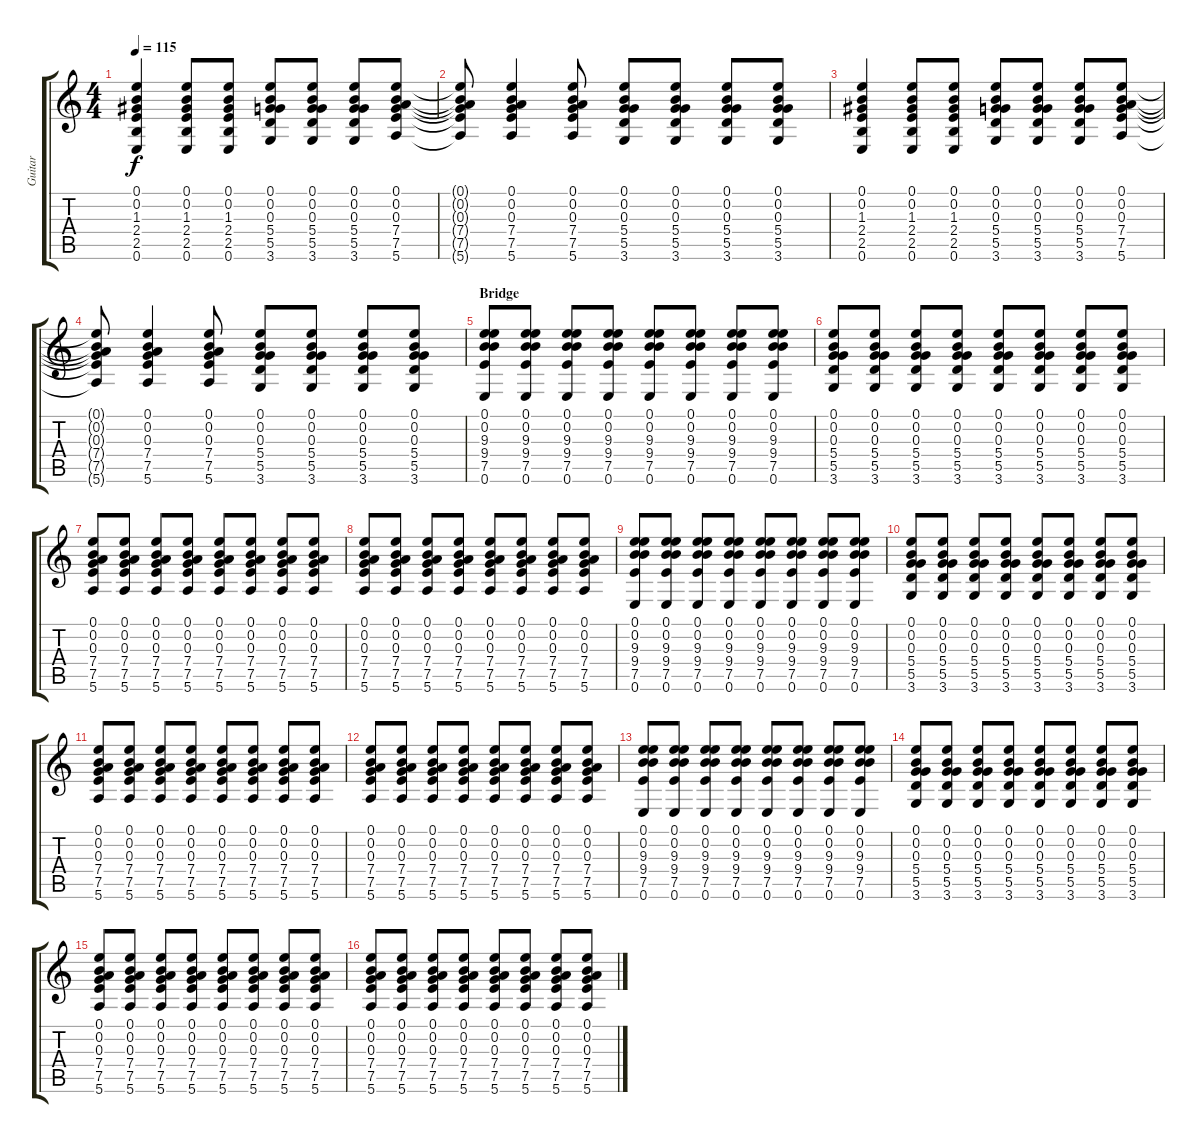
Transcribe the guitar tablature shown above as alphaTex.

\track ("Guitar" "Guitar") {instrument overdrivenguitar}
\staff {score tabs}
\tuning (E4 B3 G3 D3 A2 E2) {hide}
\ts (4 4)
\tempo 115
\clef g2
\ks c
(0.1 0.2 1.3 2.4 2.5 0.6).4{dy f instrument overdrivenguitar} (0.1 0.2 1.3 2.4 2.5 0.6).8 (0.1 0.2 1.3 2.4 2.5 0.6).8 (0.1 0.2 0.3 5.4 5.5 3.6).8 (0.1 0.2 0.3 5.4 5.5 3.6).8 (0.1 0.2 0.3 5.4 5.5 3.6).8 (0.1 0.2 0.3 7.4 7.5 5.6).8 |
(0.1{t} 0.2{t} 0.3{t} 7.4{t} 7.5{t} 5.6{t}).8 (0.1 0.2 0.3 7.4 7.5 5.6).4 (0.1 0.2 0.3 7.4 7.5 5.6).8 (0.1 0.2 0.3 5.4 5.5 3.6).8 (0.1 0.2 0.3 5.4 5.5 3.6).8 (0.1 0.2 0.3 5.4 5.5 3.6).8 (0.1 0.2 0.3 5.4 5.5 3.6).8 |
(0.1 0.2 1.3 2.4 2.5 0.6).4{instrument overdrivenguitar} (0.1 0.2 1.3 2.4 2.5 0.6).8 (0.1 0.2 1.3 2.4 2.5 0.6).8 (0.1 0.2 0.3 5.4 5.5 3.6).8 (0.1 0.2 0.3 5.4 5.5 3.6).8 (0.1 0.2 0.3 5.4 5.5 3.6).8 (0.1 0.2 0.3 7.4 7.5 5.6).8 |
(0.1{t} 0.2{t} 0.3{t} 7.4{t} 7.5{t} 5.6{t}).8 (0.1 0.2 0.3 7.4 7.5 5.6).4 (0.1 0.2 0.3 7.4 7.5 5.6).8 (0.1 0.2 0.3 5.4 5.5 3.6).8 (0.1 0.2 0.3 5.4 5.5 3.6).8 (0.1 0.2 0.3 5.4 5.5 3.6).8 (0.1 0.2 0.3 5.4 5.5 3.6).8 |
\section ("" "Bridge")
(0.1 0.2 9.3 9.4 7.5 0.6).8 (0.1 0.2 9.3 9.4 7.5 0.6).8 (0.1 0.2 9.3 9.4 7.5 0.6).8 (0.1 0.2 9.3 9.4 7.5 0.6).8 (0.1 0.2 9.3 9.4 7.5 0.6).8 (0.1 0.2 9.3 9.4 7.5 0.6).8 (0.1 0.2 9.3 9.4 7.5 0.6).8 (0.1 0.2 9.3 9.4 7.5 0.6).8 |
(0.1 0.2 0.3 5.4 5.5 3.6).8 (0.1 0.2 0.3 5.4 5.5 3.6).8 (0.1 0.2 0.3 5.4 5.5 3.6).8 (0.1 0.2 0.3 5.4 5.5 3.6).8 (0.1 0.2 0.3 5.4 5.5 3.6).8 (0.1 0.2 0.3 5.4 5.5 3.6).8 (0.1 0.2 0.3 5.4 5.5 3.6).8 (0.1 0.2 0.3 5.4 5.5 3.6).8 |
(0.1 0.2 0.3 7.4 7.5 5.6).8 (0.1 0.2 0.3 7.4 7.5 5.6).8 (0.1 0.2 0.3 7.4 7.5 5.6).8 (0.1 0.2 0.3 7.4 7.5 5.6).8 (0.1 0.2 0.3 7.4 7.5 5.6).8 (0.1 0.2 0.3 7.4 7.5 5.6).8 (0.1 0.2 0.3 7.4 7.5 5.6).8 (0.1 0.2 0.3 7.4 7.5 5.6).8 |
(0.1 0.2 0.3 7.4 7.5 5.6).8 (0.1 0.2 0.3 7.4 7.5 5.6).8 (0.1 0.2 0.3 7.4 7.5 5.6).8 (0.1 0.2 0.3 7.4 7.5 5.6).8 (0.1 0.2 0.3 7.4 7.5 5.6).8 (0.1 0.2 0.3 7.4 7.5 5.6).8 (0.1 0.2 0.3 7.4 7.5 5.6).8 (0.1 0.2 0.3 7.4 7.5 5.6).8 |
(0.1 0.2 9.3 9.4 7.5 0.6).8 (0.1 0.2 9.3 9.4 7.5 0.6).8 (0.1 0.2 9.3 9.4 7.5 0.6).8 (0.1 0.2 9.3 9.4 7.5 0.6).8 (0.1 0.2 9.3 9.4 7.5 0.6).8 (0.1 0.2 9.3 9.4 7.5 0.6).8 (0.1 0.2 9.3 9.4 7.5 0.6).8 (0.1 0.2 9.3 9.4 7.5 0.6).8 |
(0.1 0.2 0.3 5.4 5.5 3.6).8 (0.1 0.2 0.3 5.4 5.5 3.6).8 (0.1 0.2 0.3 5.4 5.5 3.6).8 (0.1 0.2 0.3 5.4 5.5 3.6).8 (0.1 0.2 0.3 5.4 5.5 3.6).8 (0.1 0.2 0.3 5.4 5.5 3.6).8 (0.1 0.2 0.3 5.4 5.5 3.6).8 (0.1 0.2 0.3 5.4 5.5 3.6).8 |
(0.1 0.2 0.3 7.4 7.5 5.6).8 (0.1 0.2 0.3 7.4 7.5 5.6).8 (0.1 0.2 0.3 7.4 7.5 5.6).8 (0.1 0.2 0.3 7.4 7.5 5.6).8 (0.1 0.2 0.3 7.4 7.5 5.6).8 (0.1 0.2 0.3 7.4 7.5 5.6).8 (0.1 0.2 0.3 7.4 7.5 5.6).8 (0.1 0.2 0.3 7.4 7.5 5.6).8 |
(0.1 0.2 0.3 7.4 7.5 5.6).8 (0.1 0.2 0.3 7.4 7.5 5.6).8 (0.1 0.2 0.3 7.4 7.5 5.6).8 (0.1 0.2 0.3 7.4 7.5 5.6).8 (0.1 0.2 0.3 7.4 7.5 5.6).8 (0.1 0.2 0.3 7.4 7.5 5.6).8 (0.1 0.2 0.3 7.4 7.5 5.6).8 (0.1 0.2 0.3 7.4 7.5 5.6).8 |
(0.1 0.2 9.3 9.4 7.5 0.6).8 (0.1 0.2 9.3 9.4 7.5 0.6).8 (0.1 0.2 9.3 9.4 7.5 0.6).8 (0.1 0.2 9.3 9.4 7.5 0.6).8 (0.1 0.2 9.3 9.4 7.5 0.6).8 (0.1 0.2 9.3 9.4 7.5 0.6).8 (0.1 0.2 9.3 9.4 7.5 0.6).8 (0.1 0.2 9.3 9.4 7.5 0.6).8 |
(0.1 0.2 0.3 5.4 5.5 3.6).8 (0.1 0.2 0.3 5.4 5.5 3.6).8 (0.1 0.2 0.3 5.4 5.5 3.6).8 (0.1 0.2 0.3 5.4 5.5 3.6).8 (0.1 0.2 0.3 5.4 5.5 3.6).8 (0.1 0.2 0.3 5.4 5.5 3.6).8 (0.1 0.2 0.3 5.4 5.5 3.6).8 (0.1 0.2 0.3 5.4 5.5 3.6).8 |
(0.1 0.2 0.3 7.4 7.5 5.6).8 (0.1 0.2 0.3 7.4 7.5 5.6).8 (0.1 0.2 0.3 7.4 7.5 5.6).8 (0.1 0.2 0.3 7.4 7.5 5.6).8 (0.1 0.2 0.3 7.4 7.5 5.6).8 (0.1 0.2 0.3 7.4 7.5 5.6).8 (0.1 0.2 0.3 7.4 7.5 5.6).8 (0.1 0.2 0.3 7.4 7.5 5.6).8 |
(0.1 0.2 0.3 7.4 7.5 5.6).8 (0.1 0.2 0.3 7.4 7.5 5.6).8 (0.1 0.2 0.3 7.4 7.5 5.6).8 (0.1 0.2 0.3 7.4 7.5 5.6).8 (0.1 0.2 0.3 7.4 7.5 5.6).8 (0.1 0.2 0.3 7.4 7.5 5.6).8 (0.1 0.2 0.3 7.4 7.5 5.6).8 (0.1 0.2 0.3 7.4 7.5 5.6).8
